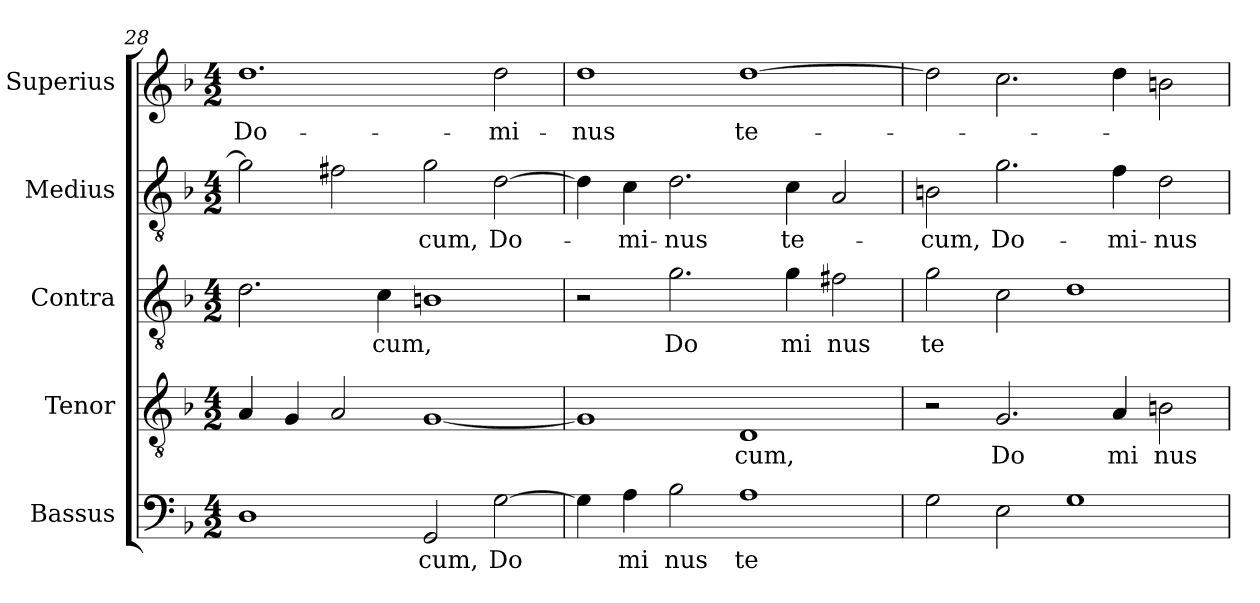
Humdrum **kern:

**kern	**text	**kern	**text	**kern	**text	**kern	**text	**kern	**text
*part5	*part5	*part4	*part4	*part3	*part3	*part2	*part2	*part1	*part1
*staff5	*staff5	*staff4	*staff4	*staff3	*staff3	*staff2	*staff2	*staff1	*staff1
*I"Bassus	*	*I"Tenor	*	*I"Contra	*	*I"Medius	*	*I"Superius	*
*clefF4	*	*clefGv2	*	*clefGv2	*	*clefGv2	*	*clefG2	*
*k[b-]	*	*k[b-]	*	*k[b-]	*	*k[b-]	*	*k[b-]	*
*F:	*	*F:	*	*F:	*	*F:	*	*F:	*
*M4/2	*	*M4/2	*	*M4/2	*	*M4/2	*	*M4/2	*
=28	=28	=28	=28	=28	=28	=28	=28	=28	=28
!	!	!	!	!	!	!	!	!	!LO:LY:b:cj
1D	.	4A/	.	2.d\	.	2g\]	.	1.dd	Do-
.	.	4G/	.	.	.	.	.	.	.
.	.	2A/	.	.	.	2f#X\	.	.	.
!	!	!	!	!	!LO:LY:b	!	!	!	!
.	.	.	.	4c\	-cum,	.	.	.	.
!	!LO:LY:b:cj	!	!	!	!	!	!LO:LY:b:cj	!	!
2GG/	cum,	[<1G	.	1Bn	.	2g\	-cum,	.	.
!	!LO:LY:b	!	!	!	!	!	!LO:LY:b	!	!LO:LY:b:cj
[>2G\	Do	.	.	.	.	[>2d\	Do-	2dd\	-mi-
=29	=29	=29	=29	=29	=29	=29	=29	=29	=29
!	!	!	!	!	!	!	!	!	!LO:LY:b:cj
4G\]	.	1G]	.	2r	.	4d\]	.	1dd	-nus
!	!LO:LY:b:cj	!	!	!	!	!	!LO:LY:b:cj	!	!
4A\	mi	.	.	.	.	4c\	-mi-	.	.
!	!LO:LY:b:cj	!	!	!	!LO:LY:b:cj	!	!LO:LY:b:cj	!	!
2B-\	nus	.	.	2.g\	Do	2.d\	-nus	.	.
!	!LO:LY:b:cj	!	!LO:LY:b:cj	!	!	!	!	!	!LO:LY:b:cj
1A	te	1D	cum,	.	.	.	.	[>1dd	te-
!	!	!	!	!	!LO:LY:b:cj	!	!LO:LY:b:cj	!	!
.	.	.	.	4g\	mi	4c\	te-	.	.
!	!	!	!	!	!LO:LY:b:cj	!	!	!	!
.	.	.	.	2f#X\	nus	2A/	.	.	.
=30	=30	=30	=30	=30	=30	=30	=30	=30	=30
!	!	!	!	!	!LO:LY:b:cj	!	!LO:LY:b:cj	!	!
2G\	.	2r	.	2g\	te	2Bn\	-cum,	2dd\]	.
!	!	!	!LO:LY:b:cj	!	!	!	!LO:LY:b:cj	!	!
2E\	.	2.G/	Do	2c\	.	2.g\	Do-	2.cc\	.
1G	.	.	.	1d	.	.	.	.	.
!	!	!	!LO:LY:b:cj	!	!	!	!LO:LY:b:cj	!	!
.	.	4A/	mi	.	.	4f\	-mi-	4dd\	.
!	!	!	!LO:LY:b:cj	!	!	!	!LO:LY:b:cj	!	!
.	.	2Bn\	nus	.	.	2d\	-nus	2bn\	.
=	=	=	=	=	=	=	=	=	=
*-	*-	*-	*-	*-	*-	*-	*-	*-	*-
